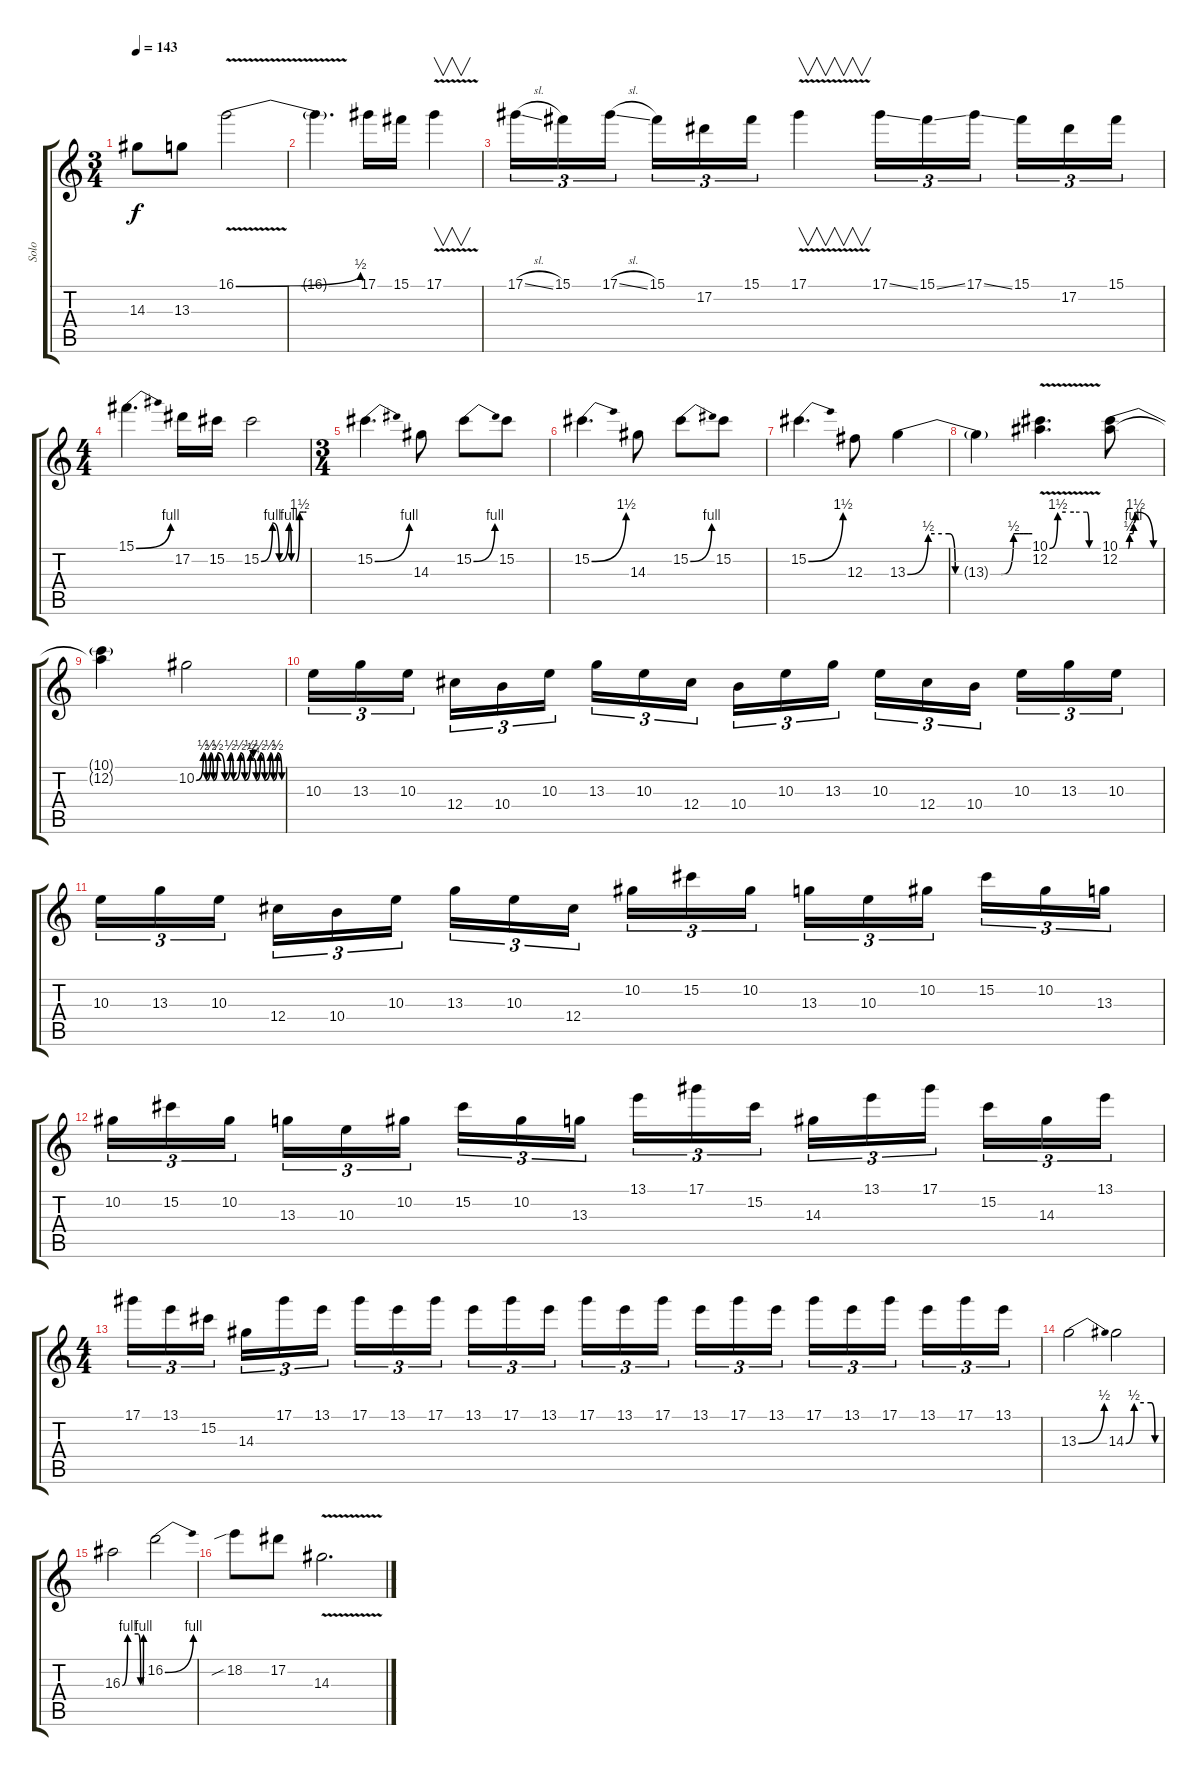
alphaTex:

\track ("Solo" "Solo") {instrument distortionguitar}
\staff {score tabs}
\tuning (Eb4 Bb3 Gb3 Db3 Ab2 Db2) {hide}
\ts (3 4)
\tempo 143
\clef g2
\ks c
14.3{t}.8{dy f} 13.3.8 16.1{be (bend 0 0 60 2) v}.2 |
16.1{t}.4{d} 17.1.16 15.1.16 17.1{v}.4{v} |
17.1{sl}.16{tu (3 2)} 15.1.16{tu (3 2)} 17.1{sl}.16{tu (3 2) beam splitsecondary} 15.1.16{tu (3 2)} 17.2.16{tu (3 2)} 15.1.16{tu (3 2)} 17.1{v}.4{v} 17.1{ss}.16{tu (3 2)} 15.1{ss}.16{tu (3 2)} 17.1{ss}.16{tu (3 2) beam splitsecondary} 15.1.16{tu (3 2)} 17.2.16{tu (3 2)} 15.1.16{tu (3 2)} |
\ts (4 4)
15.1{be (bend 0 0 60 4)}.4{d} 17.2.16 15.2.16 15.2{be (custom 0 0 15 4 24 0 37 4 40 0 46 0 51 6 53 6 56 6 58 6 60 6)}.2 |
\ts (3 4)
15.2{be (bend 0 0 60 4)}.4{d} 14.3.8 15.2{be (bend 0 0 60 4)}.8 15.2.8 |
15.2{be (bend 0 0 60 6)}.4{d} 14.3.8 15.2{be (bend 0 0 60 4)}.8 15.2.8 |
15.2{be (bend 0 0 60 6)}.4{d} 12.3.8 13.3{be (custom 0 0 10 2 20 2 23 0 27 0 30 0 32 0 37 0 45 0 51 2 54 2 56 2 58 2 60 2)}.4 |
13.3{t}.4 (10.1{be (custom 0 0 10 6 20 6 30 6 46 6 49 0 60 0) v} 12.2).4{d} (10.1{be (custom 0 0 13 0 15 2 19 2 21 4 24 6 51 0 54 0 56 0 60 0)} 12.2).8 |
(10.1{t} 12.2{t}).4 10.2{be (custom 0 0 5 2 7 0 10 2 12 0 15 2 20 0 24 2 26 0 31 2 34 0 38 2 40 1 42 0 45 2 48 0 52 2 54 0 57 2 60 0)}.2 |
10.3.16{tu (3 2)} 13.3.16{tu (3 2)} 10.3.16{tu (3 2) beam splitsecondary} 12.4.16{tu (3 2)} 10.4.16{tu (3 2)} 10.3.16{tu (3 2)} 13.3.16{tu (3 2)} 10.3.16{tu (3 2)} 12.4.16{tu (3 2) beam splitsecondary} 10.4.16{tu (3 2)} 10.3.16{tu (3 2)} 13.3.16{tu (3 2)} 10.3.16{tu (3 2)} 12.4.16{tu (3 2)} 10.4.16{tu (3 2) beam splitsecondary} 10.3.16{tu (3 2)} 13.3.16{tu (3 2)} 10.3.16{tu (3 2)} |
10.3.16{tu (3 2)} 13.3.16{tu (3 2)} 10.3.16{tu (3 2) beam splitsecondary} 12.4.16{tu (3 2)} 10.4.16{tu (3 2)} 10.3.16{tu (3 2)} 13.3.16{tu (3 2)} 10.3.16{tu (3 2)} 12.4.16{tu (3 2) beam splitsecondary} 10.2.16{tu (3 2)} 15.2.16{tu (3 2)} 10.2.16{tu (3 2)} 13.3.16{tu (3 2)} 10.3.16{tu (3 2)} 10.2.16{tu (3 2) beam splitsecondary} 15.2.16{tu (3 2)} 10.2.16{tu (3 2)} 13.3.16{tu (3 2)} |
10.2.16{tu (3 2)} 15.2.16{tu (3 2)} 10.2.16{tu (3 2) beam splitsecondary} 13.3.16{tu (3 2)} 10.3.16{tu (3 2)} 10.2.16{tu (3 2)} 15.2.16{tu (3 2)} 10.2.16{tu (3 2)} 13.3.16{tu (3 2) beam splitsecondary} 13.1.16{tu (3 2)} 17.1.16{tu (3 2)} 15.2.16{tu (3 2)} 14.3.16{tu (3 2)} 13.1.16{tu (3 2)} 17.1.16{tu (3 2) beam splitsecondary} 15.2.16{tu (3 2)} 14.3.16{tu (3 2)} 13.1.16{tu (3 2)} |
\ts (4 4)
17.1.16{tu (3 2)} 13.1.16{tu (3 2)} 15.2.16{tu (3 2) beam splitsecondary} 14.3.16{tu (3 2)} 17.1.16{tu (3 2)} 13.1.16{tu (3 2)} 17.1.16{tu (3 2)} 13.1.16{tu (3 2)} 17.1.16{tu (3 2) beam splitsecondary} 13.1.16{tu (3 2)} 17.1.16{tu (3 2)} 13.1.16{tu (3 2)} 17.1.16{tu (3 2)} 13.1.16{tu (3 2)} 17.1.16{tu (3 2) beam splitsecondary} 13.1.16{tu (3 2)} 17.1.16{tu (3 2)} 13.1.16{tu (3 2)} 17.1.16{tu (3 2)} 13.1.16{tu (3 2)} 17.1.16{tu (3 2) beam splitsecondary} 13.1.16{tu (3 2)} 17.1.16{tu (3 2)} 13.1.16{tu (3 2)} |
13.3{be (bend 0 0 60 2)}.2 14.3{be (custom 0 0 15 2 45 2 52 0 55 0 60 0)}.2 |
16.3{be (custom 0 0 15 4 45 4 52 0 56 0 58 0 60 4)}.2 16.2{be (bend 0 0 60 4)}.2 |
18.2{sib}.8 17.2.8 14.3{v}.2{d}
